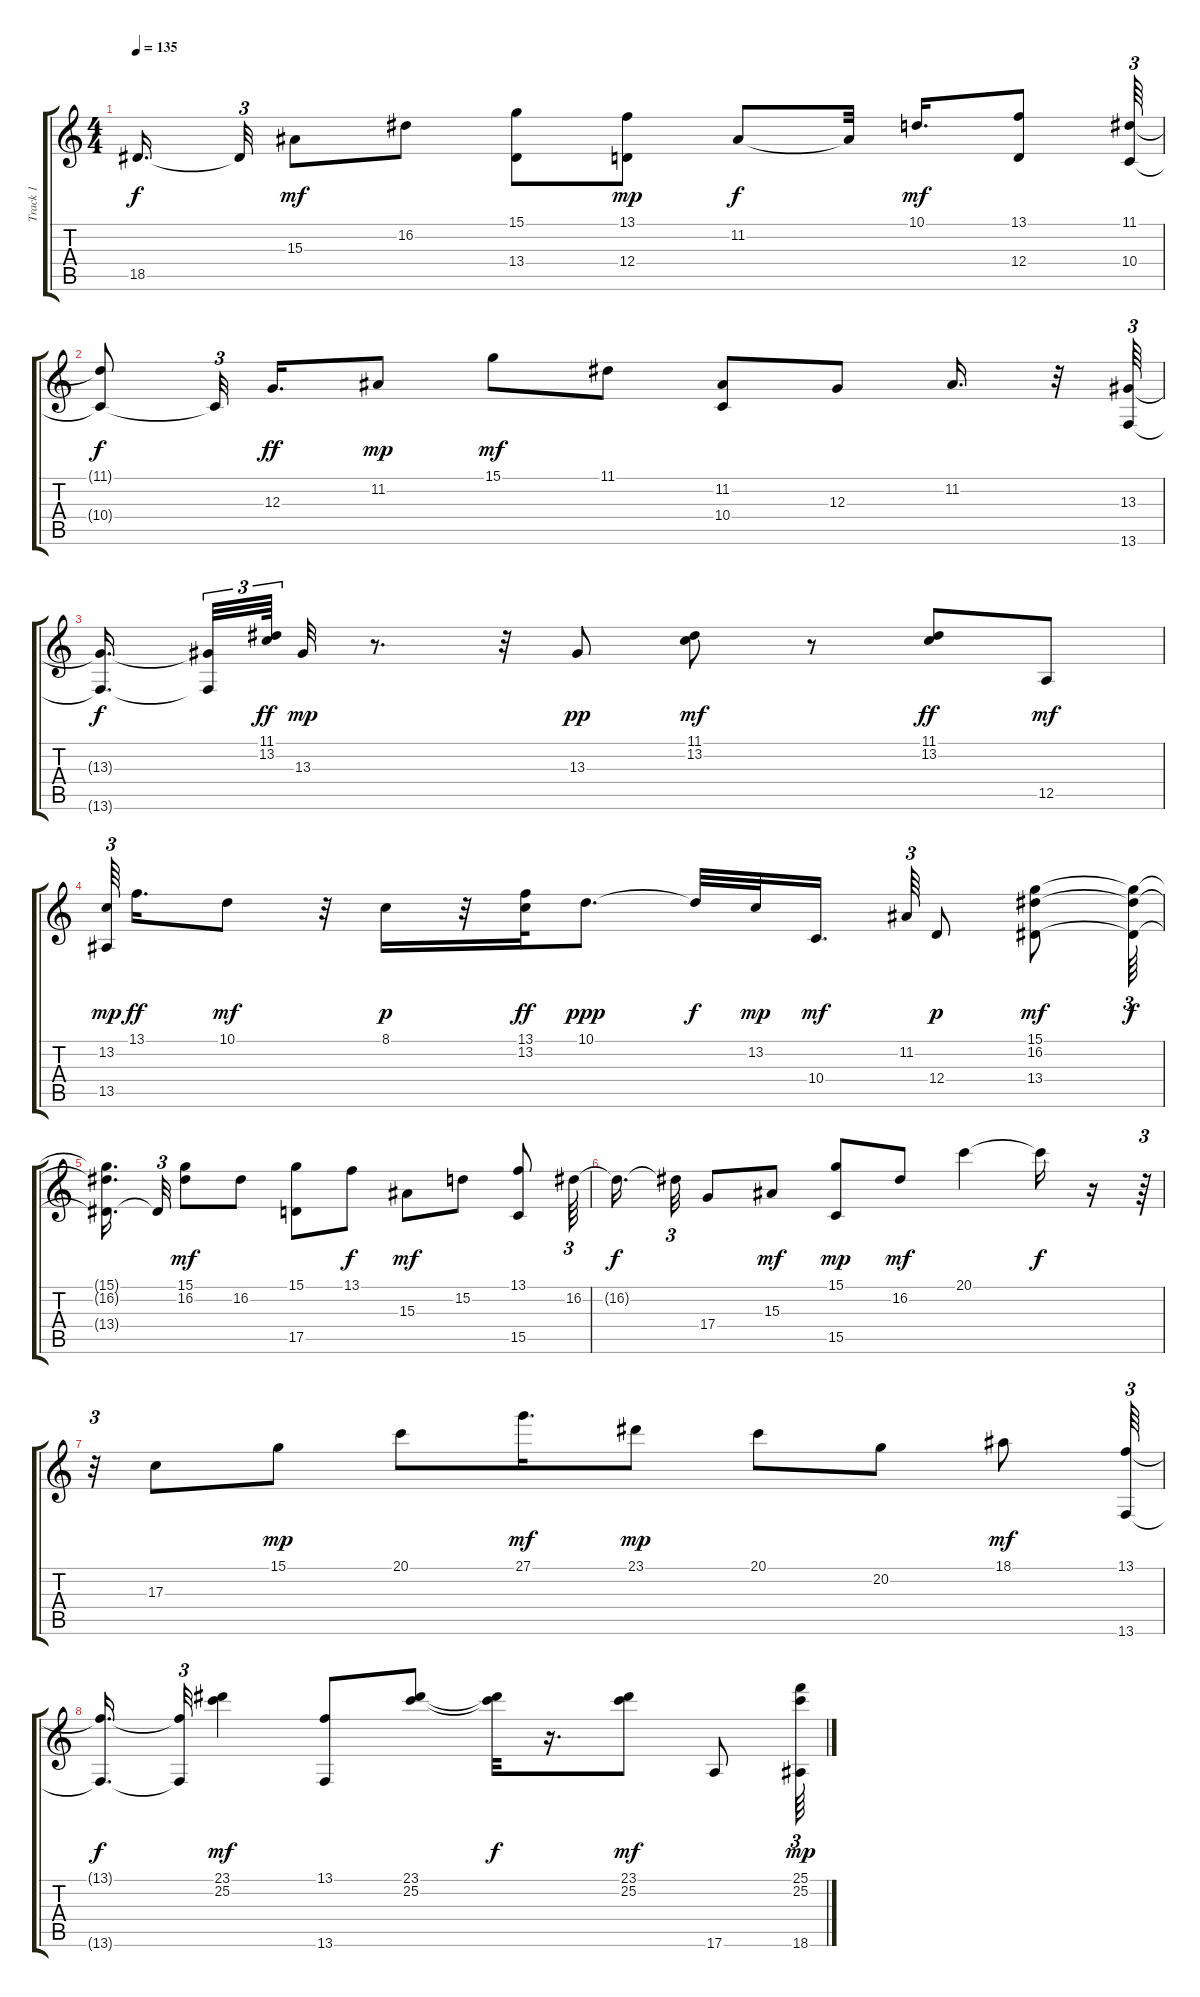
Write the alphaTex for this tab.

\track ("Track 1" "Track 1") {instrument electricpiano1}
\staff {score tabs}
\tuning (E4 B3 G3 D3 A2 E2) {hide}
\ts (4 4)
\tempo 135
\clef g2
\ks c
18.5{t}.16{d dy f beam splitsecondary} 18.5{t}.32{tu (3 2)} 15.3.8{dy mf} 16.2.8 (15.1 13.4).8 (13.1 12.4).8{dy mp} 11.2.8{dy f} 11.2{t}.32 10.1.16{d dy mf} (13.1 12.4).8 (11.1 10.4).64{tu (3 2)} |
(11.1{t} 10.4{t}).8{dy f} 10.4{t}.32{tu (3 2) beam splitsecondary} 12.3.16{d dy ff} 11.2.8{dy mp} 15.1.8{dy mf} 11.1.8 (11.2 10.4).8 12.3.8 11.2.16{d} r.32 (13.3 13.6).64{tu (3 2)} |
(13.3{t} 13.6{t}).16{d dy f beam splitsecondary} (13.3{t} 13.6{t}).32{tu (3 2)} (11.1 13.2).64{tu (3 2) dy ff beam splitsecondary} 13.3.32{dy mp} r.8{d} r.32 13.3.8{dy pp} (11.1 13.2).8{dy mf} r.8 (11.1 13.2).8{dy ff} 12.5.8{dy mf} |
(13.2 13.5).64{tu (3 2) dy mp beam splitsecondary} 13.1.16{d dy ff} 10.1.8{dy mf} r.32 8.1.16{dy p} r.32 (13.1 13.2).32{dy ff} 10.1.8{d dy ppp} 10.1{t}.32{dy f} 13.2.32{dy mp} 10.4.16{d dy mf beam splitsecondary} 11.2.64{tu (3 2)} 12.4.8{dy p} (15.1 16.2 13.4).8{dy mf} (15.1{t} 16.2{t} 13.4{t}).64{tu (3 2) dy f} |
(15.1{t} 16.2{t} 13.4{t}).16{d beam splitsecondary} 13.4{t}.32{tu (3 2)} (15.1 16.2).8{dy mf} 16.2.8 (15.1 17.5).8 13.1.8{dy f} 15.3.8{dy mf} 15.2.8 (13.1 15.5).8 16.2.64{tu (3 2)} |
16.2{t}.16{d dy f beam splitsecondary} 16.2{t}.32{tu (3 2)} 17.4.8 15.3.8{dy mf} (15.1 15.5).8{dy mp} 16.2.8{dy mf} 20.1.4 20.1{t}.16{dy f} r.16 r.64{tu (3 2)} |
r.32{tu (3 2)} 17.3.8 15.1.8{dy mp} 20.1.8 27.1.16{d dy mf} 23.1.8{dy mp} 20.1.8 20.2.8 18.1.8{dy mf} (13.1 13.6).64{tu (3 2)} |
(13.1{t} 13.6{t}).16{d dy f} (13.1{t} 13.6{t}).32{tu (3 2)} (23.1 25.2).4{dy mf} (13.1 13.6).8 (23.1 25.2).8 (23.1{t} 25.2{t}).32{dy f} r.16{d} (23.1 25.2).8{dy mf} 17.6.8 (25.1 25.2 18.6).64{tu (3 2) dy mp}
